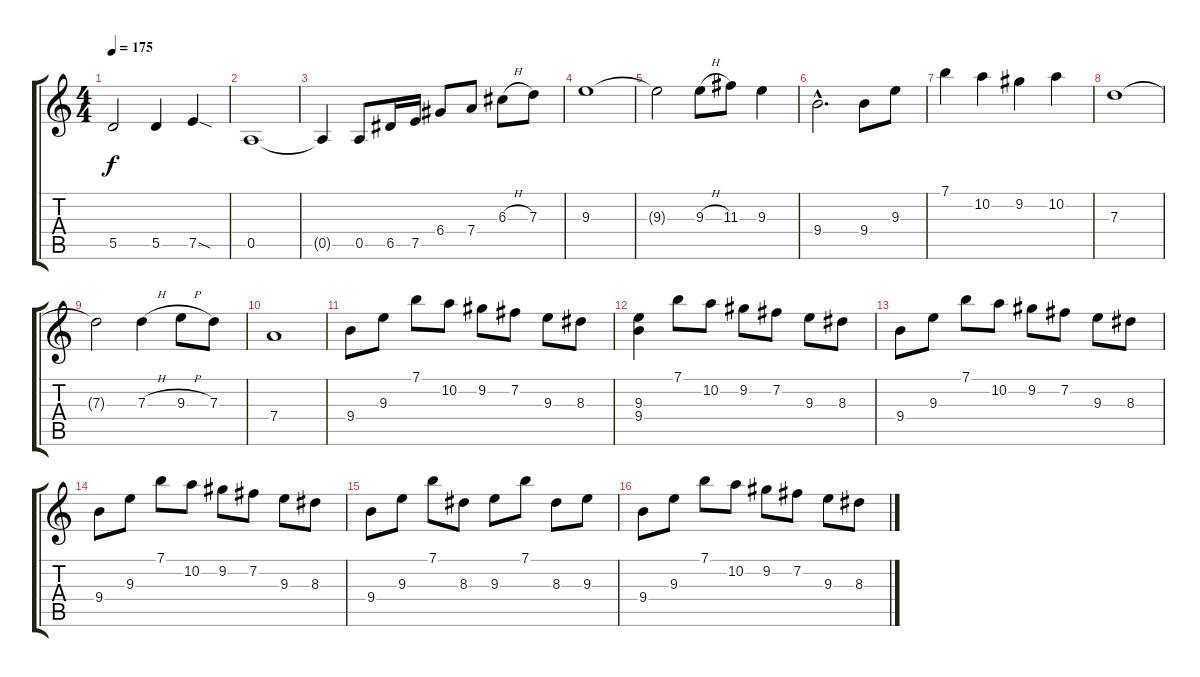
\track "" {instrument distortionguitar}
\staff {score tabs}
\tuning (E4 B3 G3 D3 A2 E2) {hide}
\ts (4 4)
\tempo 175
\clef g2
\ks c
5.5{t}.2{dy f} 5.5.4 7.5{sod}.4 |
0.5.1 |
0.5{t}.4 0.5.8 6.5.16 7.5.16 6.4.8 7.4.8 6.3{h}.8 7.3.8 |
9.3.1 |
9.3{t}.2 9.3{h}.8 11.3.8 9.3.4 |
9.4{hac}.2{d} 9.4.8 9.3.8 |
7.1.4 10.2.4 9.2.4 10.2.4 |
7.3.1 |
7.3{t}.2 7.3{h}.4 9.3{h}.8 7.3.8 |
7.4.1 |
9.4.8 9.3.8 7.1.8 10.2.8 9.2.8 7.2.8 9.3.8 8.3.8 |
(9.3 9.4).4 7.1.8 10.2.8 9.2.8 7.2.8 9.3.8 8.3.8 |
9.4.8 9.3.8 7.1.8 10.2.8 9.2.8 7.2.8 9.3.8 8.3.8 |
9.4.8 9.3.8 7.1.8 10.2.8 9.2.8 7.2.8 9.3.8 8.3.8 |
9.4.8 9.3.8 7.1.8 8.3.8 9.3.8 7.1.8 8.3.8 9.3.8 |
9.4.8 9.3.8 7.1.8 10.2.8 9.2.8 7.2.8 9.3.8 8.3.8
